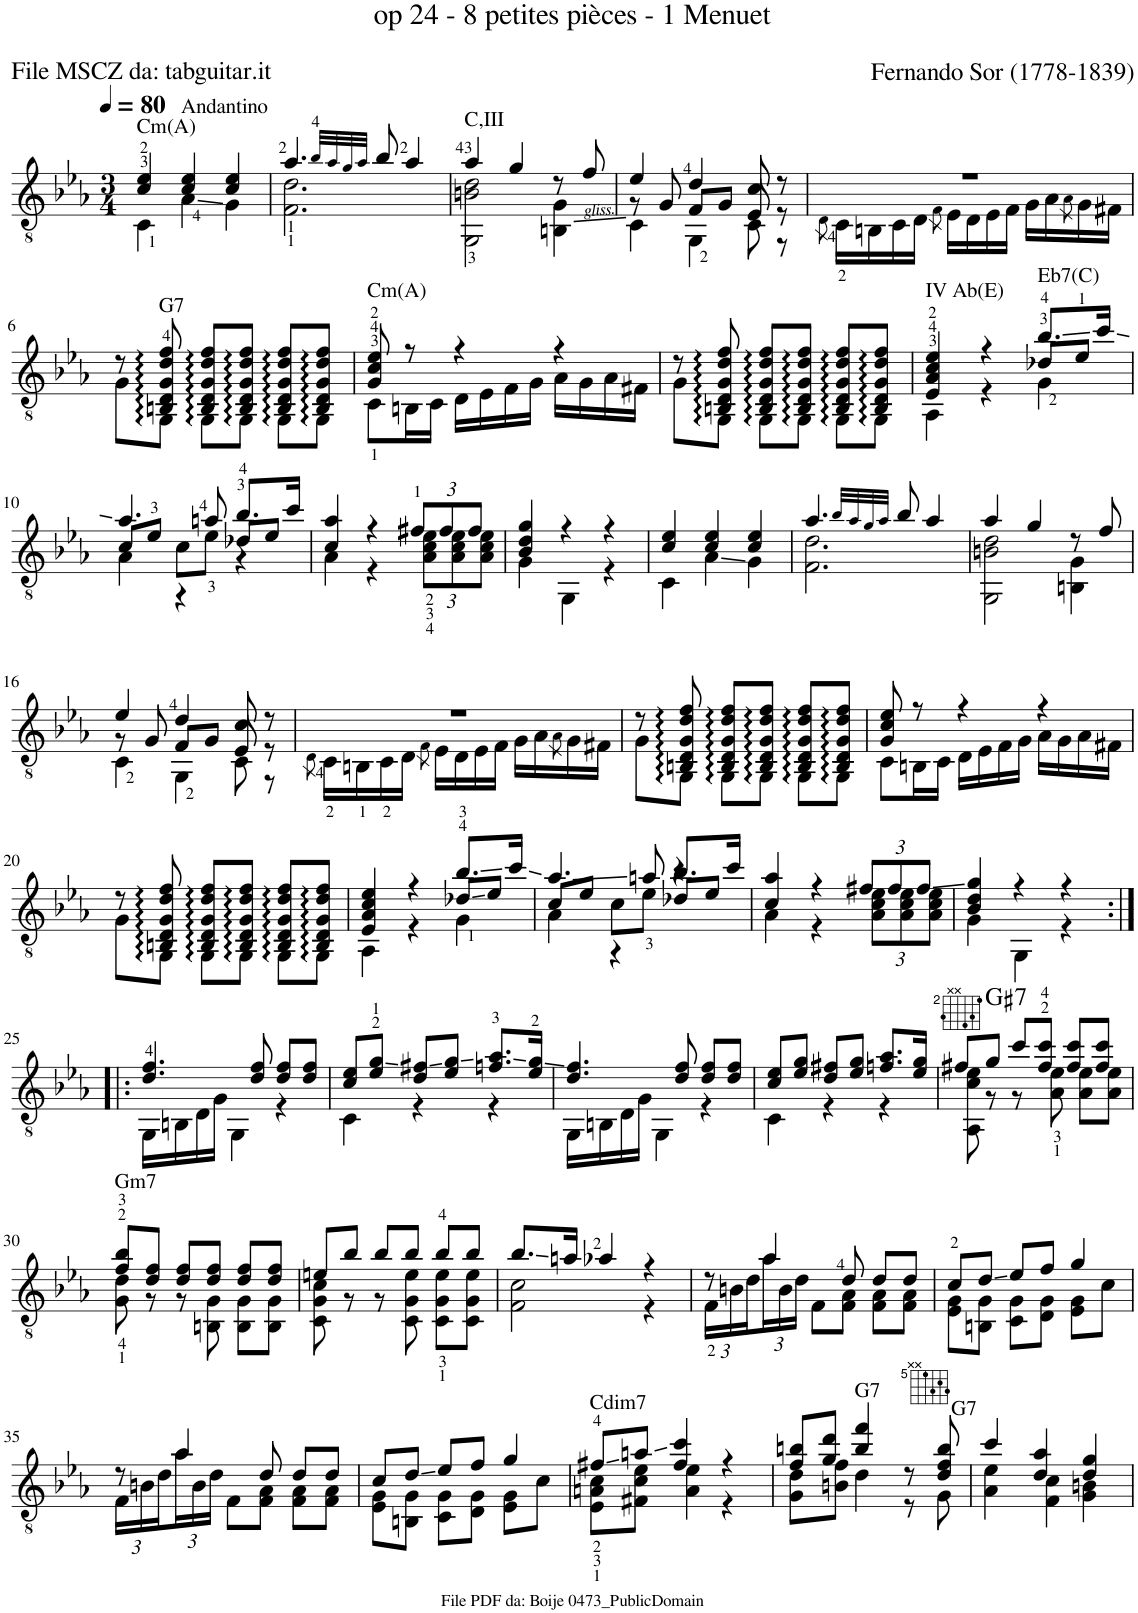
**kern	**harte
*part1	*part1
*staff1	*
*I"Guitar	*
*I'Guit.	*
*clefGv2	*
*k[b-e-a-]	*
*M3/4	*
*MM80	*
=1	=1
*^	*
!LO:TX:a:t=Cm(A)	!	!
4c/ 4e-/	4C\	.
!LO:TX:a:t=Andantino	!	!
4c/ 4e-/	4A-\	.
4c/ 4e-/	4G\	.
=2	=2	=2
4.a-/	2.F\ 2.d\	.
32qb-/LLL	.	.
32qa-/	.	.
32qg/	.	.
32qa-/JJJ	.	.
8b-/	.	.
4a-/	.	.
=3	=3	=3
!LO:TX:a:t=C,III	!	!
4a-/	2GG\ 2Bn\ 2d\	.
4g/	.	.
8r	4BBn\ 4G\	.
8f/	.	.
=4	=4	=4
*	*^	*
4e-/	8r	4C\	.
.	8G/	.	.
4d/	8F/L	4GG\	.
.	8G/J	.	.
8c/	8E-/	8C\	.
8r	8r	8r	.
*	*v	*v	*
=5	=5	=5
.	8qD\	.
2.r	16C\LL	.
.	16BBn\	.
.	16C\	.
.	16D\JJ	.
.	8qF\	.
.	16E-\LL	.
.	16D\	.
.	16E-\	.
.	16F\JJ	.
.	16G\LL	.
.	16A-\	.
.	8qA-\	.
.	16G\	.
.	16F#X\JJ	.
!!LO:LB:g=z	!!
=6	=6	=6
8r	8G\L	.
!LO:TX:a:t=G7	!	!
8BBn/:: 8D/:: 8G/:: 8d/:: 8f/::	8GG\J	.
8BB/:: 8D/:: 8G/:: 8d/:: 8f/::L	8GG\L	.
8BB/:: 8D/:: 8G/:: 8d/:: 8f/::J	8GG\J	.
8BB/:: 8D/:: 8G/:: 8d/:: 8f/::L	8GG\L	.
8BB/:: 8D/:: 8G/:: 8d/:: 8f/::J	8GG\J	.
=7	=7	=7
!LO:TX:a:t=Cm(A)	!	!
8G/ 8c/ 8e-/	8C\L	.
8r	16BBn\L	.
.	16C\JJ	.
4r	16D\LL	.
.	16E-\	.
.	16F\	.
.	16G\JJ	.
4r	16A-\LL	.
.	16G\	.
.	16A-\	.
.	16F#X\JJ	.
=8	=8	=8
8r	8G\L	.
8BBn/:: 8D/:: 8G/:: 8d/:: 8f/::	8GG\J	.
8BB/:: 8D/:: 8G/:: 8d/:: 8f/::L	8GG\L	.
8BB/:: 8D/:: 8G/:: 8d/:: 8f/::J	8GG\J	.
8BB/:: 8D/:: 8G/:: 8d/:: 8f/::L	8GG\L	.
8BB/:: 8D/:: 8G/:: 8d/:: 8f/::J	8GG\J	.
=9	=9	=9
*	*^	*
!LO:TX:a:t=IV Ab(E)	!	!	!
4E-/ 4A-/ 4c/ 4e-/	4AA-\	2ryy	.
4r	4r	.	.
!LO:TX:a:t=Eb7(C)	!	!	!
8.b-/L	4G\	8d-X/L	.
.	.	8e-/J	.
16cc/Jk	.	.	.
!!LO:LB:g=z	!!	!!
=10	=10	=10	=10
4.a-/	4A-\	8c/L	.
.	.	8e-/J	.
.	8c\L	4r	.
8an/	8e-\J	.	.
8.b-/L	4r	8d-X/L	.
.	.	8e-/J	.
16cc/Jk	.	.	.
*	*v	*v	*
=11	=11	=11
4c/ 4a-/	4A-\	.
4r	4r	.
*Xbrackettup	*	*
12f#X/L	12A-\ 12c\ 12e-\L	.
12f#/	12A-\ 12c\ 12e-\	.
12f#/J	12A-\ 12c\ 12e-\J	.
=12	=12	=12
4B-/ 4d/ 4g/	4G\	.
4r	4GG\	.
4r	4r	.
=13	=13	=13
4c/ 4e-/	4C\	.
4c/ 4e-/	4A-\	.
4c/ 4e-/	4G\	.
=14	=14	=14
4.a-/	2.F\ 2.d\	.
32qb-/LLL	.	.
32qa-/	.	.
32qg/	.	.
32qa-/JJJ	.	.
8b-/	.	.
4a-/	.	.
=15	=15	=15
4a-/	2GG\ 2Bn\ 2d\	.
4g/	.	.
8r	4BBn\ 4G\	.
8f/	.	.
!!LO:LB:g=z	!!
=16	=16	=16
*	*^	*
4e-/	8r	4C\	.
.	8G/	.	.
4d/	8F/L	4GG\	.
.	8G/J	.	.
8c/	8E-/	8C\	.
8r	8r	8r	.
*	*v	*v	*
=17	=17	=17
.	8qD\	.
2.r	16C\LL	.
.	16BBn\	.
.	16C\	.
.	16D\JJ	.
.	8qF\	.
.	16E-\LL	.
.	16D\	.
.	16E-\	.
.	16F\JJ	.
.	16G\LL	.
.	16A-\	.
.	8qA-\	.
.	16G\	.
.	16F#X\JJ	.
=18	=18	=18
8r	8G\L	.
8BBn/:: 8D/:: 8G/:: 8d/:: 8f/::	8GG\J	.
8BB/:: 8D/:: 8G/:: 8d/:: 8f/::L	8GG\L	.
8BB/:: 8D/:: 8G/:: 8d/:: 8f/::J	8GG\J	.
8BB/:: 8D/:: 8G/:: 8d/:: 8f/::L	8GG\L	.
8BB/:: 8D/:: 8G/:: 8d/:: 8f/::J	8GG\J	.
=19	=19	=19
8G/ 8c/ 8e-/	8C\L	.
8r	16BBn\L	.
.	16C\JJ	.
4r	16D\LL	.
.	16E-\	.
.	16F\	.
.	16G\JJ	.
4r	16A-\LL	.
.	16G\	.
.	16A-\	.
.	16F#X\JJ	.
!!LO:LB:g=z	!!
=20	=20	=20
8r	8G\L	.
8BBn/:: 8D/:: 8G/:: 8d/:: 8f/::	8GG\J	.
8BB/:: 8D/:: 8G/:: 8d/:: 8f/::L	8GG\L	.
8BB/:: 8D/:: 8G/:: 8d/:: 8f/::J	8GG\J	.
8BB/:: 8D/:: 8G/:: 8d/:: 8f/::L	8GG\L	.
8BB/:: 8D/:: 8G/:: 8d/:: 8f/::J	8GG\J	.
=21	=21	=21
*	*^	*
4E-/ 4A-/ 4c/ 4e-/	4AA-\	2ryy	.
4r	4r	.	.
8.b-/L	4G\	8d-X/L	.
.	.	8e-/J	.
16cc/Jk	.	.	.
=22	=22	=22	=22
4.a-/	4A-\	8c/L	.
.	.	8e-/J	.
.	8c\L	4r	.
8an/	8e-\J	.	.
8.b-/L	4r	8d-X/L	.
.	.	8e-/J	.
16cc/Jk	.	.	.
*	*v	*v	*
=23	=23	=23
4c/ 4a-/	4A-\	.
4r	4r	.
12f#X/L	12A-\ 12c\ 12e-\L	.
12f#/	12A-\ 12c\ 12e-\	.
12f#/J	12A-\ 12c\ 12e-\J	.
=24	=24	=24
4B-/ 4d/ 4g/	4G\	.
4r	4GG\	.
4r	4r	.
!!LO:LB:g=z	!!
=25:|!|:	=25:|!|:	=25:|!|:
4.d/ 4.f/	16GG\LL	.
.	16BBn\	.
.	16D\	.
.	16G\JJ	.
.	4GG\	.
8d/ 8f/	.	.
8d/ 8f/L	4r	.
8d/ 8f/J	.	.
=26	=26	=26
8c/ 8e-/L	4C\	.
8e-/ 8g/J	.	.
8d/ 8f#X/L	4r	.
8e-/ 8g/J	.	.
8.fn/ 8.a-/L	4r	.
16e-/ 16g/Jk	.	.
=27	=27	=27
4.d/ 4.f/	16GG\LL	.
.	16BBn\	.
.	16D\	.
.	16G\JJ	.
.	4GG\	.
8d/ 8f/	.	.
8d/ 8f/L	4r	.
8d/ 8f/J	.	.
=28	=28	=28
8c/ 8e-/L	4C\	.
8e-/ 8g/J	.	.
8d/ 8f#X/L	4r	.
8e-/ 8g/J	.	.
8.fn/ 8.a-/L	4r	.
16e-/ 16g/Jk	.	.
=29	=29	=29
8f#X/L	8AA-\ 8c\ 8e-\	.
!	!	!LO:H:kt=7
8g/J	8r	G#:7
8cc/L	8r	.
8f#/ 8cc/J	8A-\ 8e-\	.
8f#/ 8cc/L	8A-\ 8e-\L	.
8f#/ 8cc/J	8A-\ 8e-\J	.
!!LO:LB:g=z	!!
=30	=30	=30
!LO:TX:a:t=Gm7	!	!
8f/ 8b-/L	8G\ 8d\	.
8d/ 8f/J	8r	.
8d/ 8f/L	8r	.
8d/ 8f/J	8BBn\ 8G\	.
8d/ 8f/L	8BB\ 8G\L	.
8d/ 8f/J	8BB\ 8G\J	.
=31	=31	=31
8en/L	8C\ 8G\ 8c\	.
8b-/J	8r	.
8b-/L	8r	.
8b-/J	8C\ 8G\ 8e\	.
8b-/L	8C\ 8G\ 8e\L	.
8b-/J	8C\ 8G\ 8e\J	.
=32	=32	=32
8.b-/L	2F\ 2c\	.
16an/Jk	.	.
4a-X/	.	.
4r	4r	.
=33	=33	=33
8r	24F\LL	.
.	24Bn\	.
.	24d\	.
4a-/	24a-\	.
.	24B\	.
.	24d\JJ	.
.	8F\L	.
8d/	8F\ 8A-\J	.
8d/L	8F\ 8A-\L	.
8d/J	8F\ 8A-\J	.
=34	=34	=34
8c/L	8E-\ 8G\L	.
8d/J	8BBn\ 8G\J	.
8e-/L	8C\ 8G\L	.
8f/J	8D\ 8G\J	.
4g/	8E-\ 8G\L	.
.	8c\J	.
!!LO:LB:g=z	!!
=35	=35	=35
8r	24F\LL	.
.	24Bn\	.
.	24d\	.
4a-/	24a-\	.
.	24B\	.
.	24d\JJ	.
.	8F\L	.
8d/	8F\ 8A-\J	.
8d/L	8F\ 8A-\L	.
8d/J	8F\ 8A-\J	.
=36	=36	=36
8c/L	8E-\ 8G\L	.
8d/J	8BBn\ 8G\J	.
8e-/L	8C\ 8G\L	.
8f/J	8D\ 8G\J	.
4g/	8E-\ 8G\L	.
.	8c\J	.
=37	=37	=37
!LO:TX:a:t=Cdim7	!	!
8f#X/L	8E-\ 8An\ 8c\L	.
8an/J	8F#X\ 8c\ 8e-\J	.
4f#/ 4cc/	4A\ 4e-\	.
4r	4r	.
=38	=38	=38
8f/ 8bn/L	8G\ 8d\L	.
8g/ 8dd/J	8Bn\ 8f\J	.
!LO:TX:a:t=G7	!	!
4b/ 4ff/	4d\	.
8r	8r	.
8d/ 8f/ 8b/	8G\	.
=39	=39	=39
!LO:TX:a:t=G7	!	!
4cc/	4A-\ 4e-\	.
4d/ 4a-/	4F\ 4c\	.
4d/ 4g/	4G\ 4Bn\	.
*v	*v	*
=	=
*-	*-
